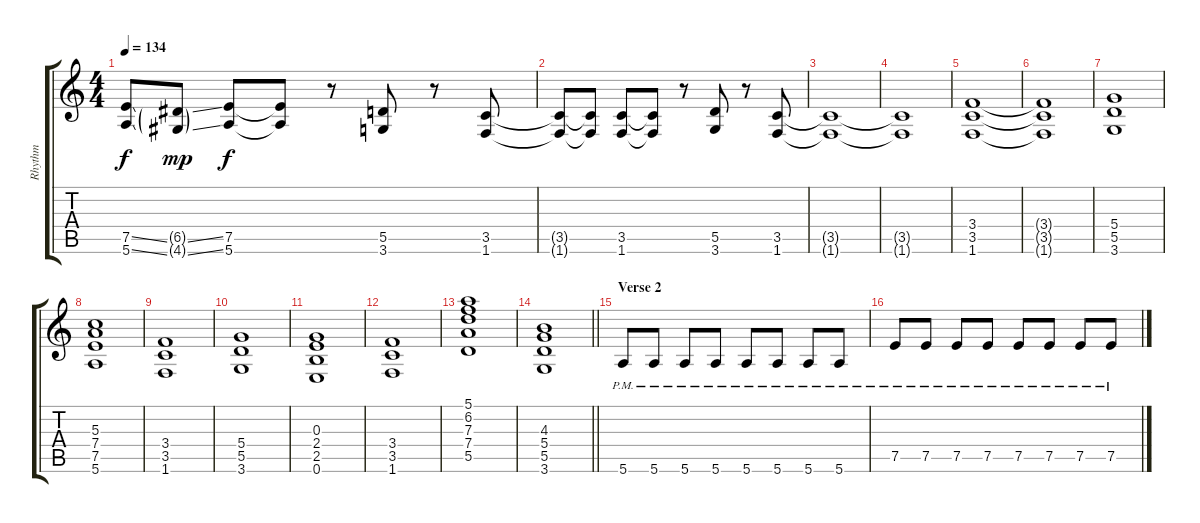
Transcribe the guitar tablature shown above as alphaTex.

\track ("Rhythm" "Rhythm") {instrument overdrivenguitar}
\staff {score tabs}
\tuning (E4 B3 G3 D3 A2 E2) {hide}
\ts (4 4)
\tempo 134
\clef g2
\ks c
(7.5{ss} 5.6{ss}).8{dy f} (6.5{ss g} 4.6{ss g}).8{dy mp} (7.5 5.6).8{dy f} (7.5{t} 5.6{t}).8 r.8 (5.5 3.6).8 r.8 (3.5 1.6).8 |
(3.5{t} 1.6{t}).8 (3.5{t} 1.6{t}).8 (3.5 1.6).8 (3.5{t} 1.6{t}).8 r.8 (5.5 3.6).8 r.8 (3.5 1.6).8 |
(3.5{t} 1.6{t}).1 |
(3.5{t} 1.6{t}).1 |
(3.4 3.5 1.6).1 |
(3.4{t} 3.5{t} 1.6{t}).1 |
(5.4 5.5 3.6).1{volume 10} |
(5.3 7.4 7.5 5.6).1 |
(3.4 3.5 1.6).1 |
(5.4 5.5 3.6).1 |
(0.3 2.4 2.5 0.6).1 |
(3.4 3.5 1.6).1 |
(5.1 6.2 7.3 7.4 5.5).1 |
\barLineRight lightlight
(4.3 5.4 5.5 3.6).1 |
\section ("" "Verse 2")
5.6{pm}.8 5.6{pm}.8 5.6{pm}.8 5.6{pm}.8 5.6{pm}.8 5.6{pm}.8 5.6{pm}.8 5.6{pm}.8 |
7.5{pm}.8 7.5{pm}.8 7.5{pm}.8 7.5{pm}.8 7.5{pm}.8 7.5{pm}.8 7.5{pm}.8 7.5{pm}.8
